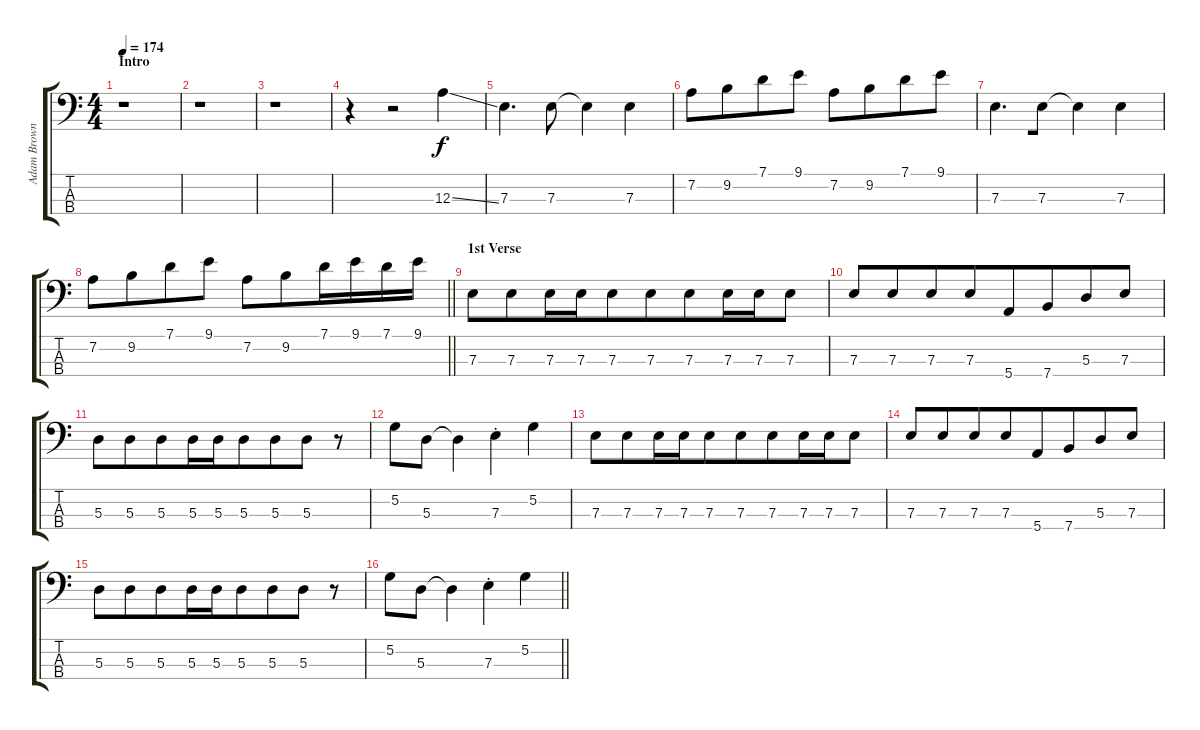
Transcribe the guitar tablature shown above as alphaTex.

\track ("Adam Brown" "Adam Brown") {instrument electricbassfinger}
\staff {score tabs}
\tuning (G2 D2 A1 E1) {hide}
\ts (4 4)
\section ("" "Intro")
\tempo 174
\clef f4
\ks c
r.1{dy f instrument electricbassfinger} |
r.1 |
r.1 |
r.4 r.2 12.3{ss}.4 |
7.3.4{d} 7.3.8 7.3{t}.4 7.3.4 |
7.2.8{beam merge} 9.2.8{beam merge} 7.1.8{beam merge} 9.1.8 7.2.8{beam merge} 9.2.8{beam merge} 7.1.8{beam merge} 9.1.8 |
7.3.4{d beam merge} 7.3.8 7.3{t}.4{beam merge} 7.3.4 |
\barLineRight lightlight
7.2.8{beam merge} 9.2.8{beam merge} 7.1.8{beam merge} 9.1.8 7.2.8{beam merge} 9.2.8{beam merge} 7.1.16 9.1.16{beam merge} 7.1.16 9.1.16 |
\section ("" "1st Verse")
7.3.8 7.3.8{beam merge} 7.3.16{beam merge} 7.3.16{beam merge} 7.3.8{beam merge} 7.3.8{beam merge} 7.3.8{beam merge} 7.3.16{beam merge} 7.3.16 7.3.8 |
7.3.8{beam merge} 7.3.8{beam merge} 7.3.8{beam merge} 7.3.8{beam merge} 5.4.8{beam merge} 7.4.8{beam merge} 5.3.8{beam merge} 7.3.8 |
5.3.8{beam merge} 5.3.8{beam merge} 5.3.8{beam merge} 5.3.16{beam merge} 5.3.16{beam merge} 5.3.8{beam merge} 5.3.8{beam merge} 5.3.8 r.8 |
5.2.8{beam merge} 5.3.8{beam merge} 5.3{t}.4{beam merge} 7.3{st}.4 5.2.4 |
7.3.8 7.3.8{beam merge} 7.3.16{beam merge} 7.3.16{beam merge} 7.3.8{beam merge} 7.3.8{beam merge} 7.3.8{beam merge} 7.3.16{beam merge} 7.3.16 7.3.8 |
7.3.8{beam merge} 7.3.8{beam merge} 7.3.8{beam merge} 7.3.8{beam merge} 5.4.8{beam merge} 7.4.8{beam merge} 5.3.8{beam merge} 7.3.8 |
5.3.8{beam merge} 5.3.8{beam merge} 5.3.8{beam merge} 5.3.16{beam merge} 5.3.16{beam merge} 5.3.8{beam merge} 5.3.8{beam merge} 5.3.8 r.8 |
\barLineRight lightlight
5.2.8{beam merge} 5.3.8{beam merge} 5.3{t}.4{beam merge} 7.3{st}.4 5.2.4
